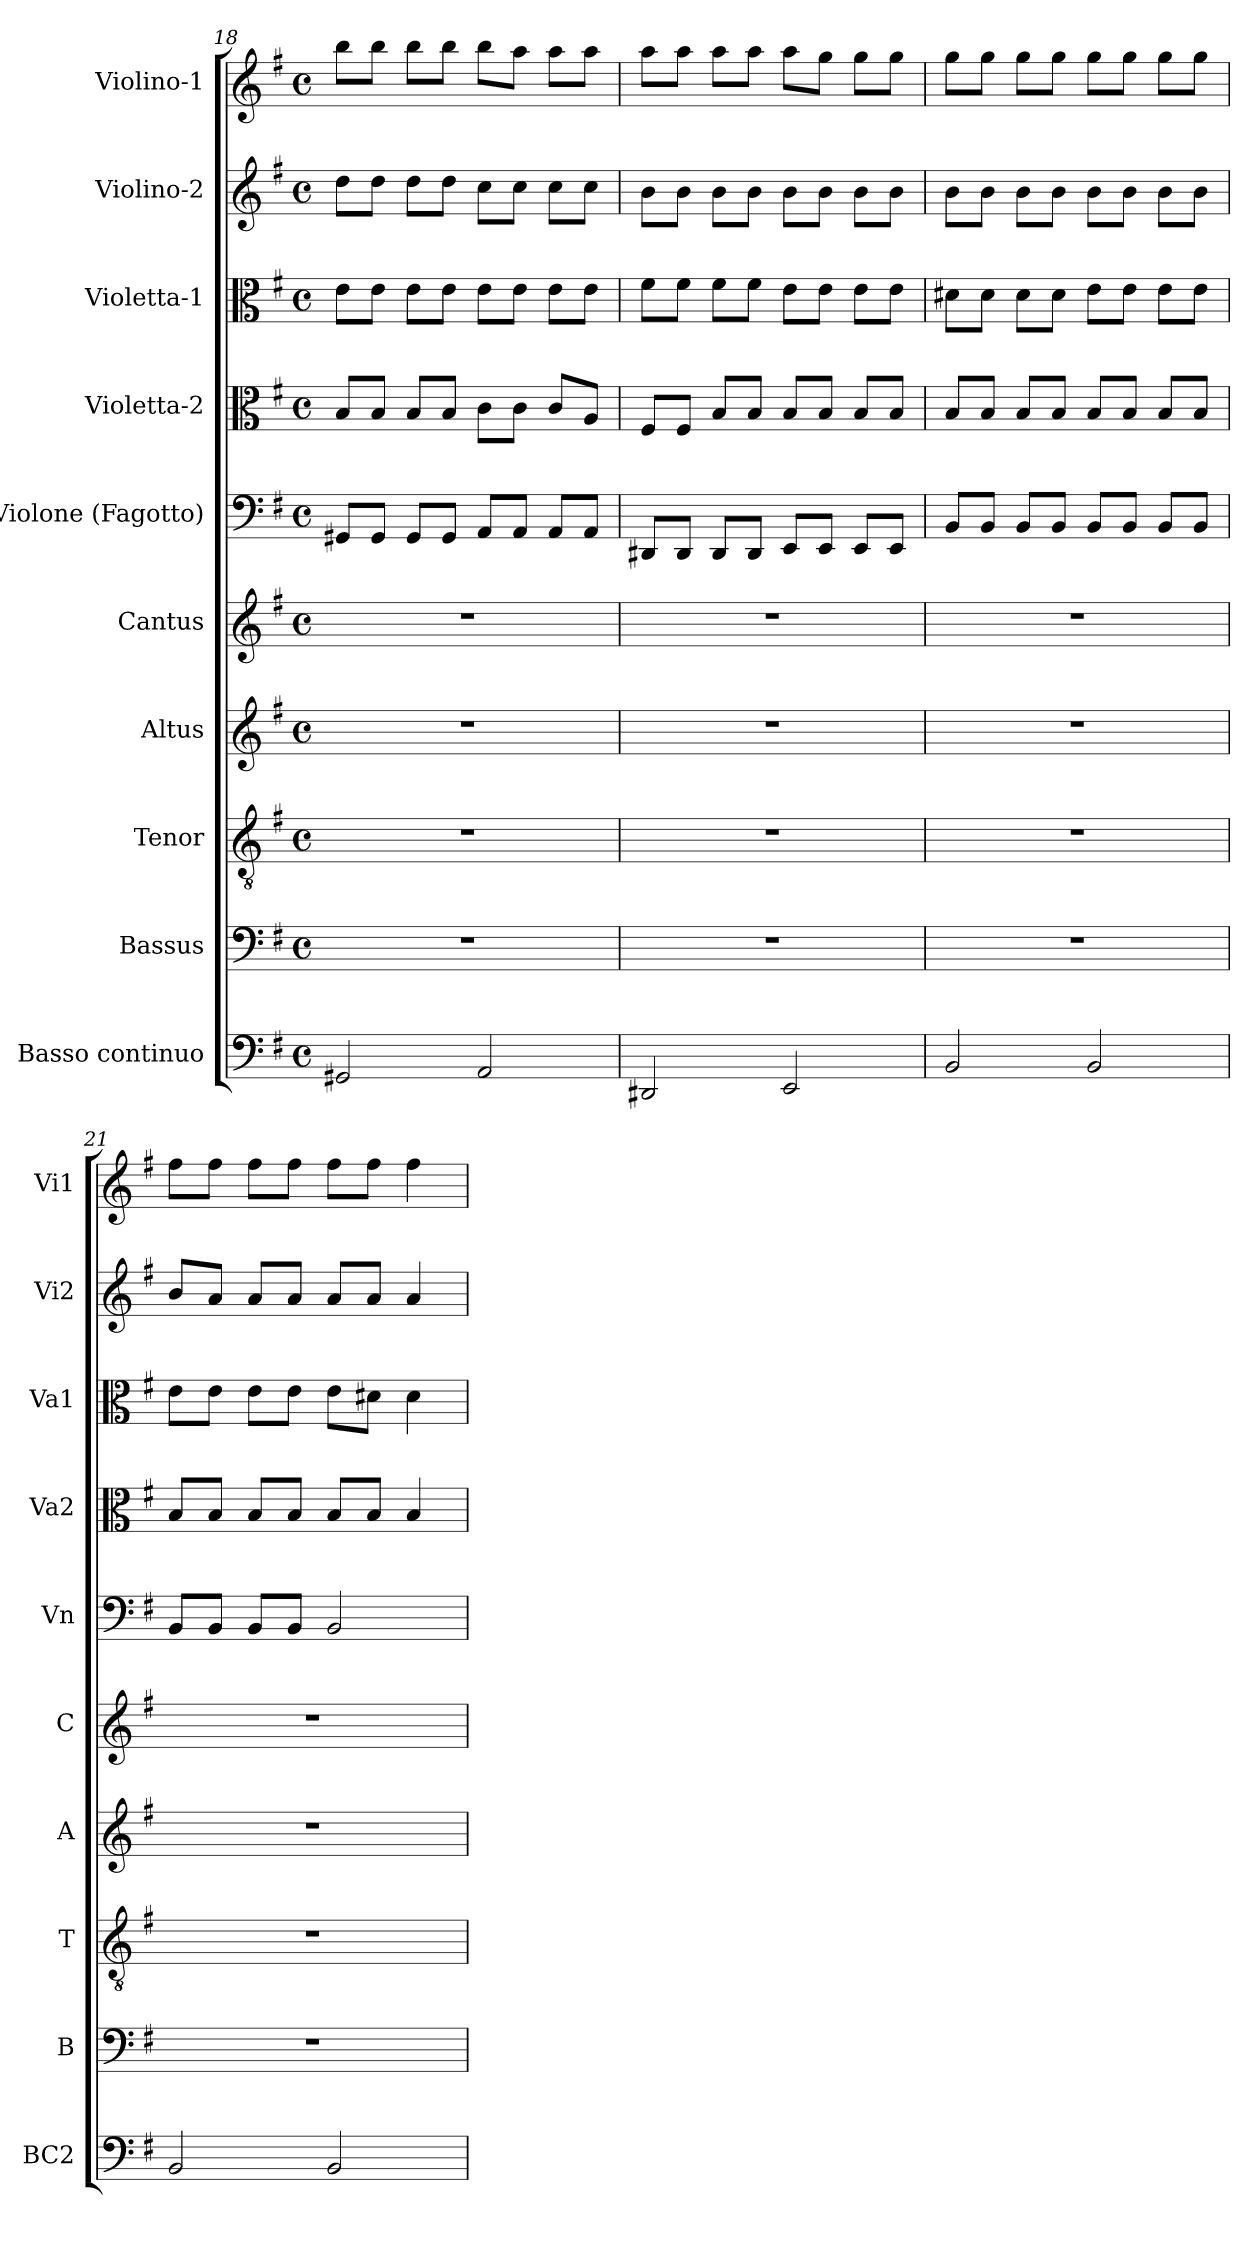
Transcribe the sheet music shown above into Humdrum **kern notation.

**kern	**kern	**kern	**kern	**kern	**kern	**kern	**kern	**kern	**kern
*part10	*part9	*part8	*part7	*part6	*part5	*part4	*part3	*part2	*part1
*staff10	*staff9	*staff8	*staff7	*staff6	*staff5	*staff4	*staff3	*staff2	*staff1
*I"Basso continuo	*I"Bassus	*I"Tenor	*I"Altus	*I"Cantus	*I"Violone (Fagotto)	*I"Violetta-2	*I"Violetta-1	*I"Violino-2	*I"Violino-1
*I'BC2	*I'B	*I'T	*I'A	*I'C	*I'Vn	*I'Va2	*I'Va1	*I'Vi2	*I'Vi1
*clefF4	*clefF4	*clefGv2	*clefG2	*clefG2	*clefF4	*clefC3	*clefC3	*clefG2	*clefG2
*k[f#]	*k[f#]	*k[f#]	*k[f#]	*k[f#]	*k[f#]	*k[f#]	*k[f#]	*k[f#]	*k[f#]
*G:	*G:	*G:	*G:	*G:	*G:	*G:	*G:	*G:	*G:
*M4/4	*M4/4	*M4/4	*M4/4	*M4/4	*M4/4	*M4/4	*M4/4	*M4/4	*M4/4
*met(c)	*met(c)	*met(c)	*met(c)	*met(c)	*met(c)	*met(c)	*met(c)	*met(c)	*met(c)
=18	=18	=18	=18	=18	=18	=18	=18	=18	=18
2GG#X/	1r	1r	1r	1r	8GG#X/L	8B/L	8e\L	8dd\L	8bb\L
.	.	.	.	.	8GG#/J	8B/J	8e\J	8dd\J	8bb\J
.	.	.	.	.	8GG#/L	8B/L	8e\L	8dd\L	8bb\L
.	.	.	.	.	8GG#/J	8B/J	8e\J	8dd\J	8bb\J
2AA/	.	.	.	.	8AA/L	8c\L	8e\L	8cc\L	8bb\L
.	.	.	.	.	8AA/J	8c\J	8e\J	8cc\J	8aa\J
.	.	.	.	.	8AA/L	8c/L	8e\L	8cc\L	8aa\L
.	.	.	.	.	8AA/J	8A/J	8e\J	8cc\J	8aa\J
=19	=19	=19	=19	=19	=19	=19	=19	=19	=19
2DD#X/	1r	1r	1r	1r	8DD#X/L	8F#/L	8f#\L	8b\L	8aa\L
.	.	.	.	.	8DD#/J	8F#/J	8f#\J	8b\J	8aa\J
.	.	.	.	.	8DD#/L	8B/L	8f#\L	8b\L	8aa\L
.	.	.	.	.	8DD#/J	8B/J	8f#\J	8b\J	8aa\J
2EE/	.	.	.	.	8EE/L	8B/L	8e\L	8b\L	8aa\L
.	.	.	.	.	8EE/J	8B/J	8e\J	8b\J	8gg\J
.	.	.	.	.	8EE/L	8B/L	8e\L	8b\L	8gg\L
.	.	.	.	.	8EE/J	8B/J	8e\J	8b\J	8gg\J
=20	=20	=20	=20	=20	=20	=20	=20	=20	=20
2BB/	1r	1r	1r	1r	8BB/L	8B/L	8d#X\L	8b\L	8gg\L
.	.	.	.	.	8BB/J	8B/J	8d#\J	8b\J	8gg\J
.	.	.	.	.	8BB/L	8B/L	8d#\L	8b\L	8gg\L
.	.	.	.	.	8BB/J	8B/J	8d#\J	8b\J	8gg\J
2BB/	.	.	.	.	8BB/L	8B/L	8e\L	8b\L	8gg\L
.	.	.	.	.	8BB/J	8B/J	8e\J	8b\J	8gg\J
.	.	.	.	.	8BB/L	8B/L	8e\L	8b\L	8gg\L
.	.	.	.	.	8BB/J	8B/J	8e\J	8b\J	8gg\J
=21	=21	=21	=21	=21	=21	=21	=21	=21	=21
2BB/	1r	1r	1r	1r	8BB/L	8B/L	8e\L	8b/L	8ff#\L
.	.	.	.	.	8BB/J	8B/J	8e\J	8a/J	8ff#\J
.	.	.	.	.	8BB/L	8B/L	8e\L	8a/L	8ff#\L
.	.	.	.	.	8BB/J	8B/J	8e\J	8a/J	8ff#\J
2BB/	.	.	.	.	2BB/	8B/L	8e\L	8a/L	8ff#\L
.	.	.	.	.	.	8B/J	8d#X\J	8a/J	8ff#\J
.	.	.	.	.	.	4B/	4d#\	4a/	4ff#\
=	=	=	=	=	=	=	=	=	=
*-	*-	*-	*-	*-	*-	*-	*-	*-	*-
